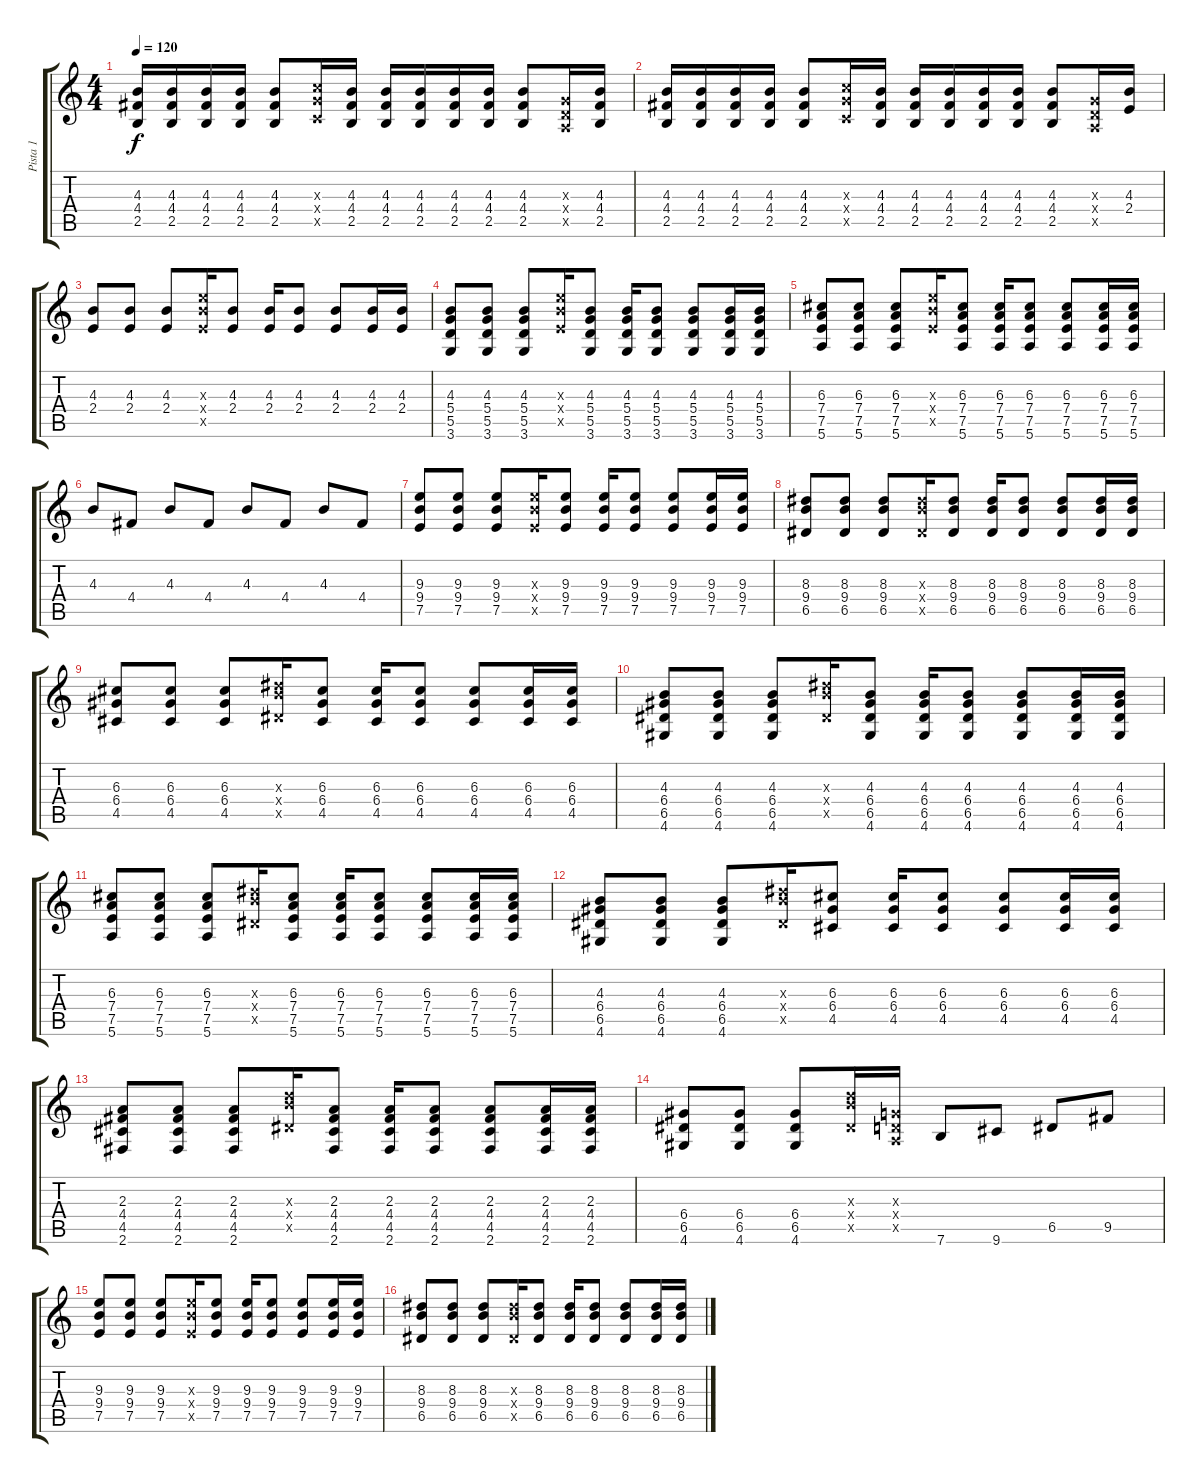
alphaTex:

\track ("Pista 1" "Pista 1") {instrument electricguitarjazz}
\staff {score tabs}
\tuning (E4 B3 G3 D3 A2 E2) {hide}
\ts (4 4)
\tempo 120
\clef g2
\ks c
(4.3 4.4 2.5).16{dy f} (4.3 4.4 2.5).16 (4.3 4.4 2.5).16 (4.3 4.4 2.5).16 (4.3 4.4 2.5).8 (5.3{x} 5.4{x} 3.5{x}).16 (4.3 4.4 2.5).16 (4.3 4.4 2.5).16 (4.3 4.4 2.5).16 (4.3 4.4 2.5).16 (4.3 4.4 2.5).16 (4.3 4.4 2.5).8 (0.3{x} 0.4{x} 0.5{x}).16 (4.3 4.4 2.5).16 |
(4.3 4.4 2.5).16 (4.3 4.4 2.5).16 (4.3 4.4 2.5).16 (4.3 4.4 2.5).16 (4.3 4.4 2.5).8 (5.3{x} 5.4{x} 3.5{x}).16 (4.3 4.4 2.5).16 (4.3 4.4 2.5).16 (4.3 4.4 2.5).16 (4.3 4.4 2.5).16 (4.3 4.4 2.5).16 (4.3 4.4 2.5).8 (0.3{x} 0.4{x} 0.5{x}).16 (4.3 2.4).16 |
(4.3 2.4).8 (4.3 2.4).8 (4.3 2.4).8 (9.3{x} 9.4{x} 7.5{x}).16 (4.3 2.4).8 (4.3 2.4).16 (4.3 2.4).8 (4.3 2.4).8 (4.3 2.4).16 (4.3 2.4).16 |
(4.3 5.4 5.5 3.6).8 (4.3 5.4 5.5 3.6).8 (4.3 5.4 5.5 3.6).8 (9.3{x} 9.4{x} 7.5{x}).16 (4.3 5.4 5.5 3.6).8 (4.3 5.4 5.5 3.6).16 (4.3 5.4 5.5 3.6).8 (4.3 5.4 5.5 3.6).8 (4.3 5.4 5.5 3.6).16 (4.3 5.4 5.5 3.6).16 |
(6.3 7.4 7.5 5.6).8 (6.3 7.4 7.5 5.6).8 (6.3 7.4 7.5 5.6).8 (9.3{x} 9.4{x} 7.5{x}).16 (6.3 7.4 7.5 5.6).8 (6.3 7.4 7.5 5.6).16 (6.3 7.4 7.5 5.6).8 (6.3 7.4 7.5 5.6).8 (6.3 7.4 7.5 5.6).16 (6.3 7.4 7.5 5.6).16 |
4.3.8 4.4.8 4.3.8 4.4.8 4.3.8 4.4.8 4.3.8 4.4.8 |
(9.3 9.4 7.5).8 (9.3 9.4 7.5).8 (9.3 9.4 7.5).8 (9.3{x} 9.4{x} 7.5{x}).16 (9.3 9.4 7.5).8 (9.3 9.4 7.5).16 (9.3 9.4 7.5).8 (9.3 9.4 7.5).8 (9.3 9.4 7.5).16 (9.3 9.4 7.5).16 |
(8.3 9.4 6.5).8 (8.3 9.4 6.5).8 (8.3 9.4 6.5).8 (8.3{x} 9.4{x} 6.5{x}).16 (8.3 9.4 6.5).8 (8.3 9.4 6.5).16 (8.3 9.4 6.5).8 (8.3 9.4 6.5).8 (8.3 9.4 6.5).16 (8.3 9.4 6.5).16 |
(6.3 6.4 4.5).8 (6.3 6.4 4.5).8 (6.3 6.4 4.5).8 (8.3{x} 9.4{x} 6.5{x}).16 (6.3 6.4 4.5).8 (6.3 6.4 4.5).16 (6.3 6.4 4.5).8 (6.3 6.4 4.5).8 (6.3 6.4 4.5).16 (6.3 6.4 4.5).16 |
(4.3 6.4 6.5 4.6).8 (4.3 6.4 6.5 4.6).8 (4.3 6.4 6.5 4.6).8 (8.3{x} 9.4{x} 6.5{x}).16 (4.3 6.4 6.5 4.6).8 (4.3 6.4 6.5 4.6).16 (4.3 6.4 6.5 4.6).8 (4.3 6.4 6.5 4.6).8 (4.3 6.4 6.5 4.6).16 (4.3 6.4 6.5 4.6).16 |
(6.3 7.4 7.5 5.6).8 (6.3 7.4 7.5 5.6).8 (6.3 7.4 7.5 5.6).8 (8.3{x} 9.4{x} 6.5{x}).16 (6.3 7.4 7.5 5.6).8 (6.3 7.4 7.5 5.6).16 (6.3 7.4 7.5 5.6).8 (6.3 7.4 7.5 5.6).8 (6.3 7.4 7.5 5.6).16 (6.3 7.4 7.5 5.6).16 |
(4.3 6.4 6.5 4.6).8 (4.3 6.4 6.5 4.6).8 (4.3 6.4 6.5 4.6).8 (8.3{x} 9.4{x} 6.5{x}).16 (6.3 6.4 4.5).8 (6.3 6.4 4.5).16 (6.3 6.4 4.5).8 (6.3 6.4 4.5).8 (6.3 6.4 4.5).16 (6.3 6.4 4.5).16 |
(2.3 4.4 4.5 2.6).8 (2.3 4.4 4.5 2.6).8 (2.3 4.4 4.5 2.6).8 (7.3{x} 9.4{x} 6.5{x}).16 (2.3 4.4 4.5 2.6).8 (2.3 4.4 4.5 2.6).16 (2.3 4.4 4.5 2.6).8 (2.3 4.4 4.5 2.6).8 (2.3 4.4 4.5 2.6).16 (2.3 4.4 4.5 2.6).16 |
(6.4 6.5 4.6).8 (6.4 6.5 4.6).8 (6.4 6.5 4.6).8 (7.3{x} 9.4{x} 6.5{x}).16 (0.3{x} 0.4{x} 0.5{x}).16 7.6.8 9.6.8 6.5.8 9.5.8 |
(9.3 9.4 7.5).8 (9.3 9.4 7.5).8 (9.3 9.4 7.5).8 (9.3{x} 9.4{x} 7.5{x}).16 (9.3 9.4 7.5).8 (9.3 9.4 7.5).16 (9.3 9.4 7.5).8 (9.3 9.4 7.5).8 (9.3 9.4 7.5).16 (9.3 9.4 7.5).16 |
(8.3 9.4 6.5).8 (8.3 9.4 6.5).8 (8.3 9.4 6.5).8 (8.3{x} 9.4{x} 6.5{x}).16 (8.3 9.4 6.5).8 (8.3 9.4 6.5).16 (8.3 9.4 6.5).8 (8.3 9.4 6.5).8 (8.3 9.4 6.5).16 (8.3 9.4 6.5).16
